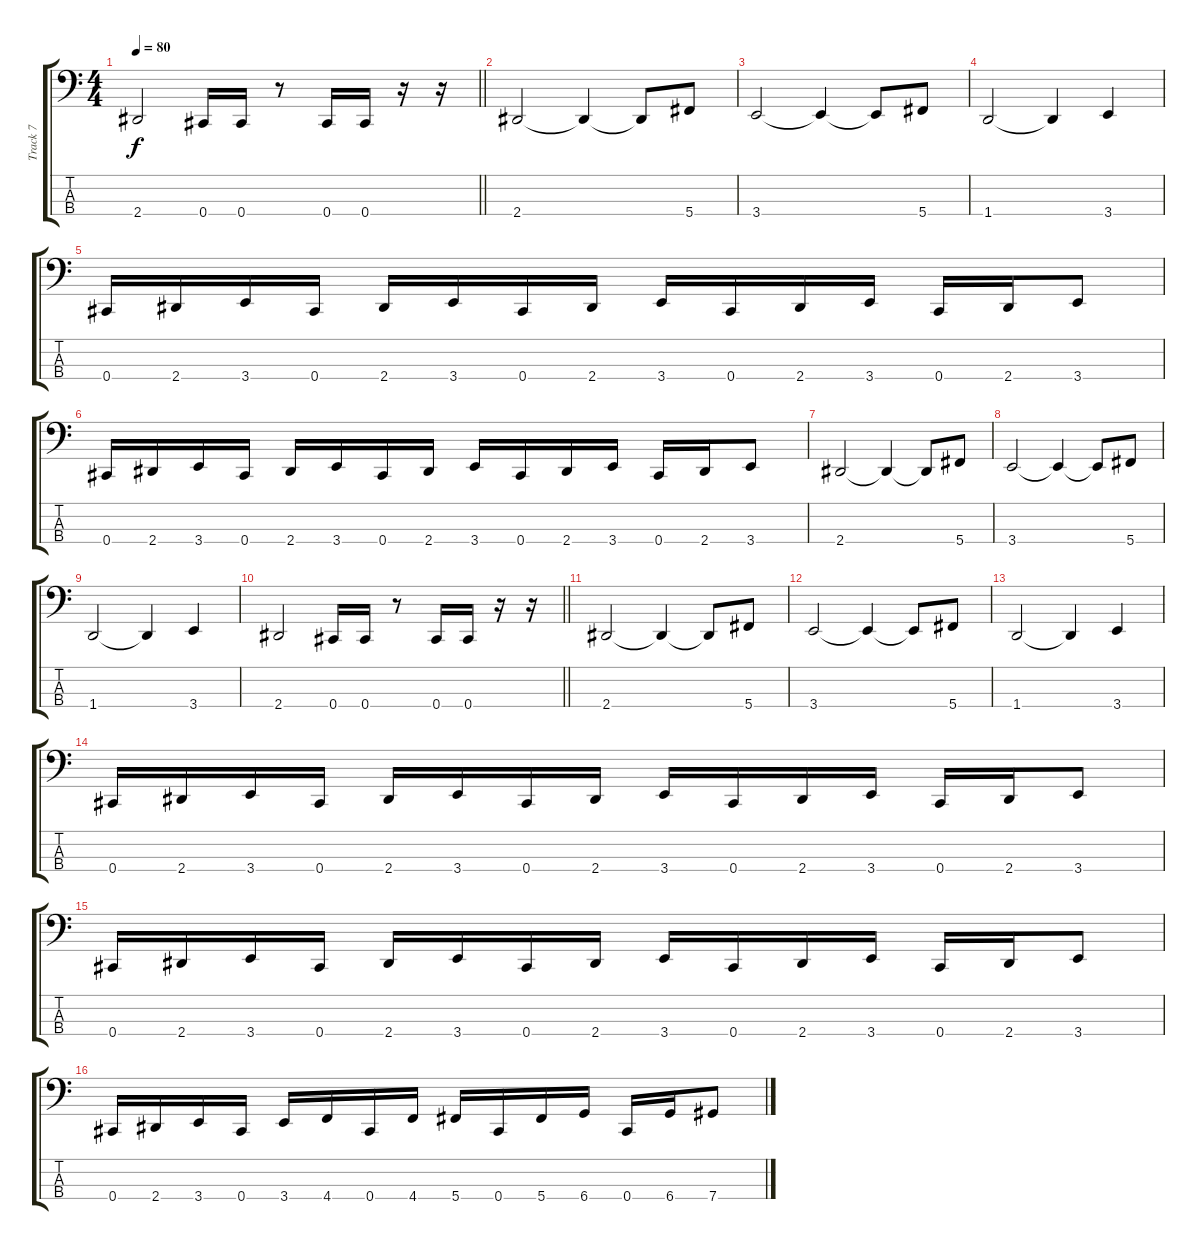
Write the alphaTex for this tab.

\track ("Track 7" "Track 7") {instrument slapbass2}
\staff {score tabs}
\tuning (Gb2 Db2 Ab1 Db1) {hide}
\ts (4 4)
\tempo 80
\clef f4
\barLineRight lightlight
\ks c
2.4.2{dy f} 0.4.16 0.4.16 r.8 0.4.16 0.4.16 r.16 r.16 |
2.4.2 2.4{t}.4 2.4{t}.8 5.4.8 |
3.4.2 3.4{t}.4 3.4{t}.8 5.4.8 |
1.4.2 1.4{t}.4 3.4.4 |
0.4.16 2.4.16 3.4.16 0.4.16 2.4.16 3.4.16 0.4.16 2.4.16 3.4.16 0.4.16 2.4.16 3.4.16 0.4.16 2.4.16 3.4.8 |
0.4.16 2.4.16 3.4.16 0.4.16 2.4.16 3.4.16 0.4.16 2.4.16 3.4.16 0.4.16 2.4.16 3.4.16 0.4.16 2.4.16 3.4.8 |
2.4.2 2.4{t}.4 2.4{t}.8 5.4.8 |
3.4.2 3.4{t}.4 3.4{t}.8 5.4.8 |
1.4.2 1.4{t}.4 3.4.4 |
\barLineRight lightlight
2.4.2 0.4.16 0.4.16 r.8 0.4.16 0.4.16 r.16 r.16 |
2.4.2 2.4{t}.4 2.4{t}.8 5.4.8 |
3.4.2 3.4{t}.4 3.4{t}.8 5.4.8 |
1.4.2 1.4{t}.4 3.4.4 |
0.4.16 2.4.16 3.4.16 0.4.16 2.4.16 3.4.16 0.4.16 2.4.16 3.4.16 0.4.16 2.4.16 3.4.16 0.4.16 2.4.16 3.4.8 |
0.4.16 2.4.16 3.4.16 0.4.16 2.4.16 3.4.16 0.4.16 2.4.16 3.4.16 0.4.16 2.4.16 3.4.16 0.4.16 2.4.16 3.4.8 |
0.4.16 2.4.16 3.4.16 0.4.16 3.4.16 4.4.16 0.4.16 4.4.16 5.4.16 0.4.16 5.4.16 6.4.16 0.4.16 6.4.16 7.4.8
